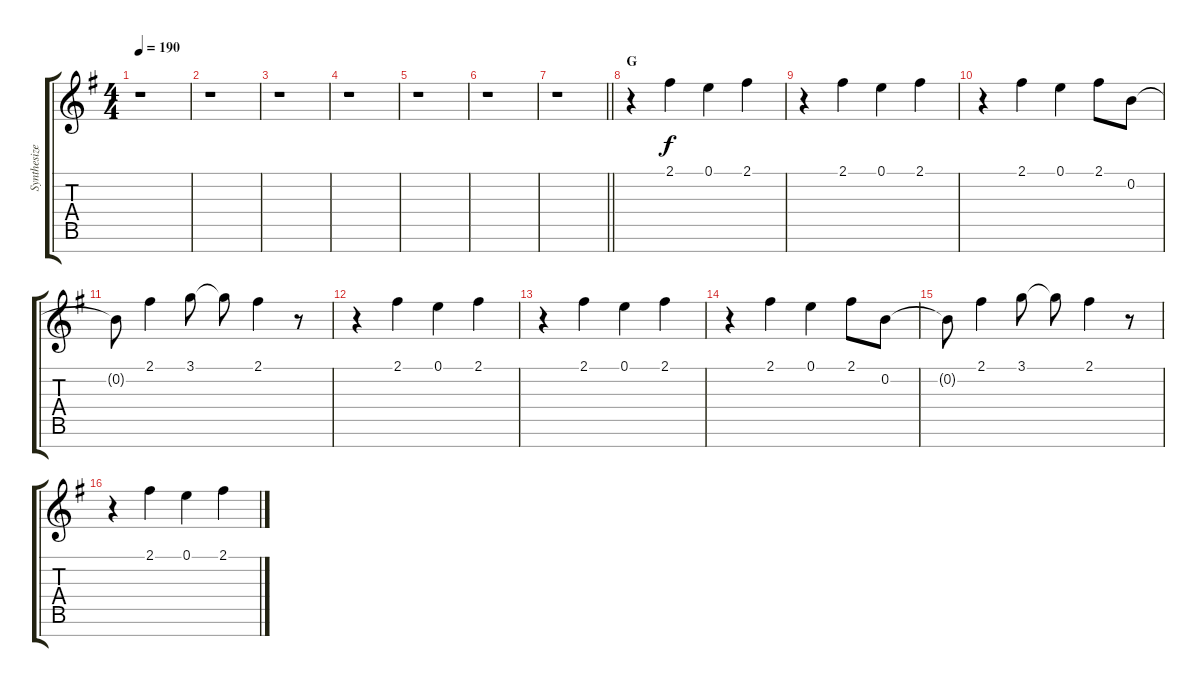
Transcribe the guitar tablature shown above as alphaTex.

\track ("Synthesizer" "Synthesize") {instrument fx5brightness}
\staff {score tabs}
\tuning (E5 B4 G4 D4 A3 E3 B2) {hide}
\ts (4 4)
\tempo 190
\clef g2
\ks g
r.1{dy f} |
r.1 |
r.1 |
r.1 |
r.1 |
r.1 |
\barLineRight lightlight
r.1 |
\section ("" "G")
r.4 2.1.4 0.1.4 2.1.4 |
r.4 2.1.4 0.1.4 2.1.4 |
r.4 2.1.4 0.1.4 2.1.8 0.2.8 |
0.2{t}.8 2.1.4 3.1.8 3.1{t}.8 2.1.4 r.8 |
r.4 2.1.4 0.1.4 2.1.4 |
r.4 2.1.4 0.1.4 2.1.4 |
r.4 2.1.4 0.1.4 2.1.8 0.2.8 |
0.2{t}.8 2.1.4 3.1.8 3.1{t}.8 2.1.4 r.8 |
r.4 2.1.4 0.1.4 2.1.4
